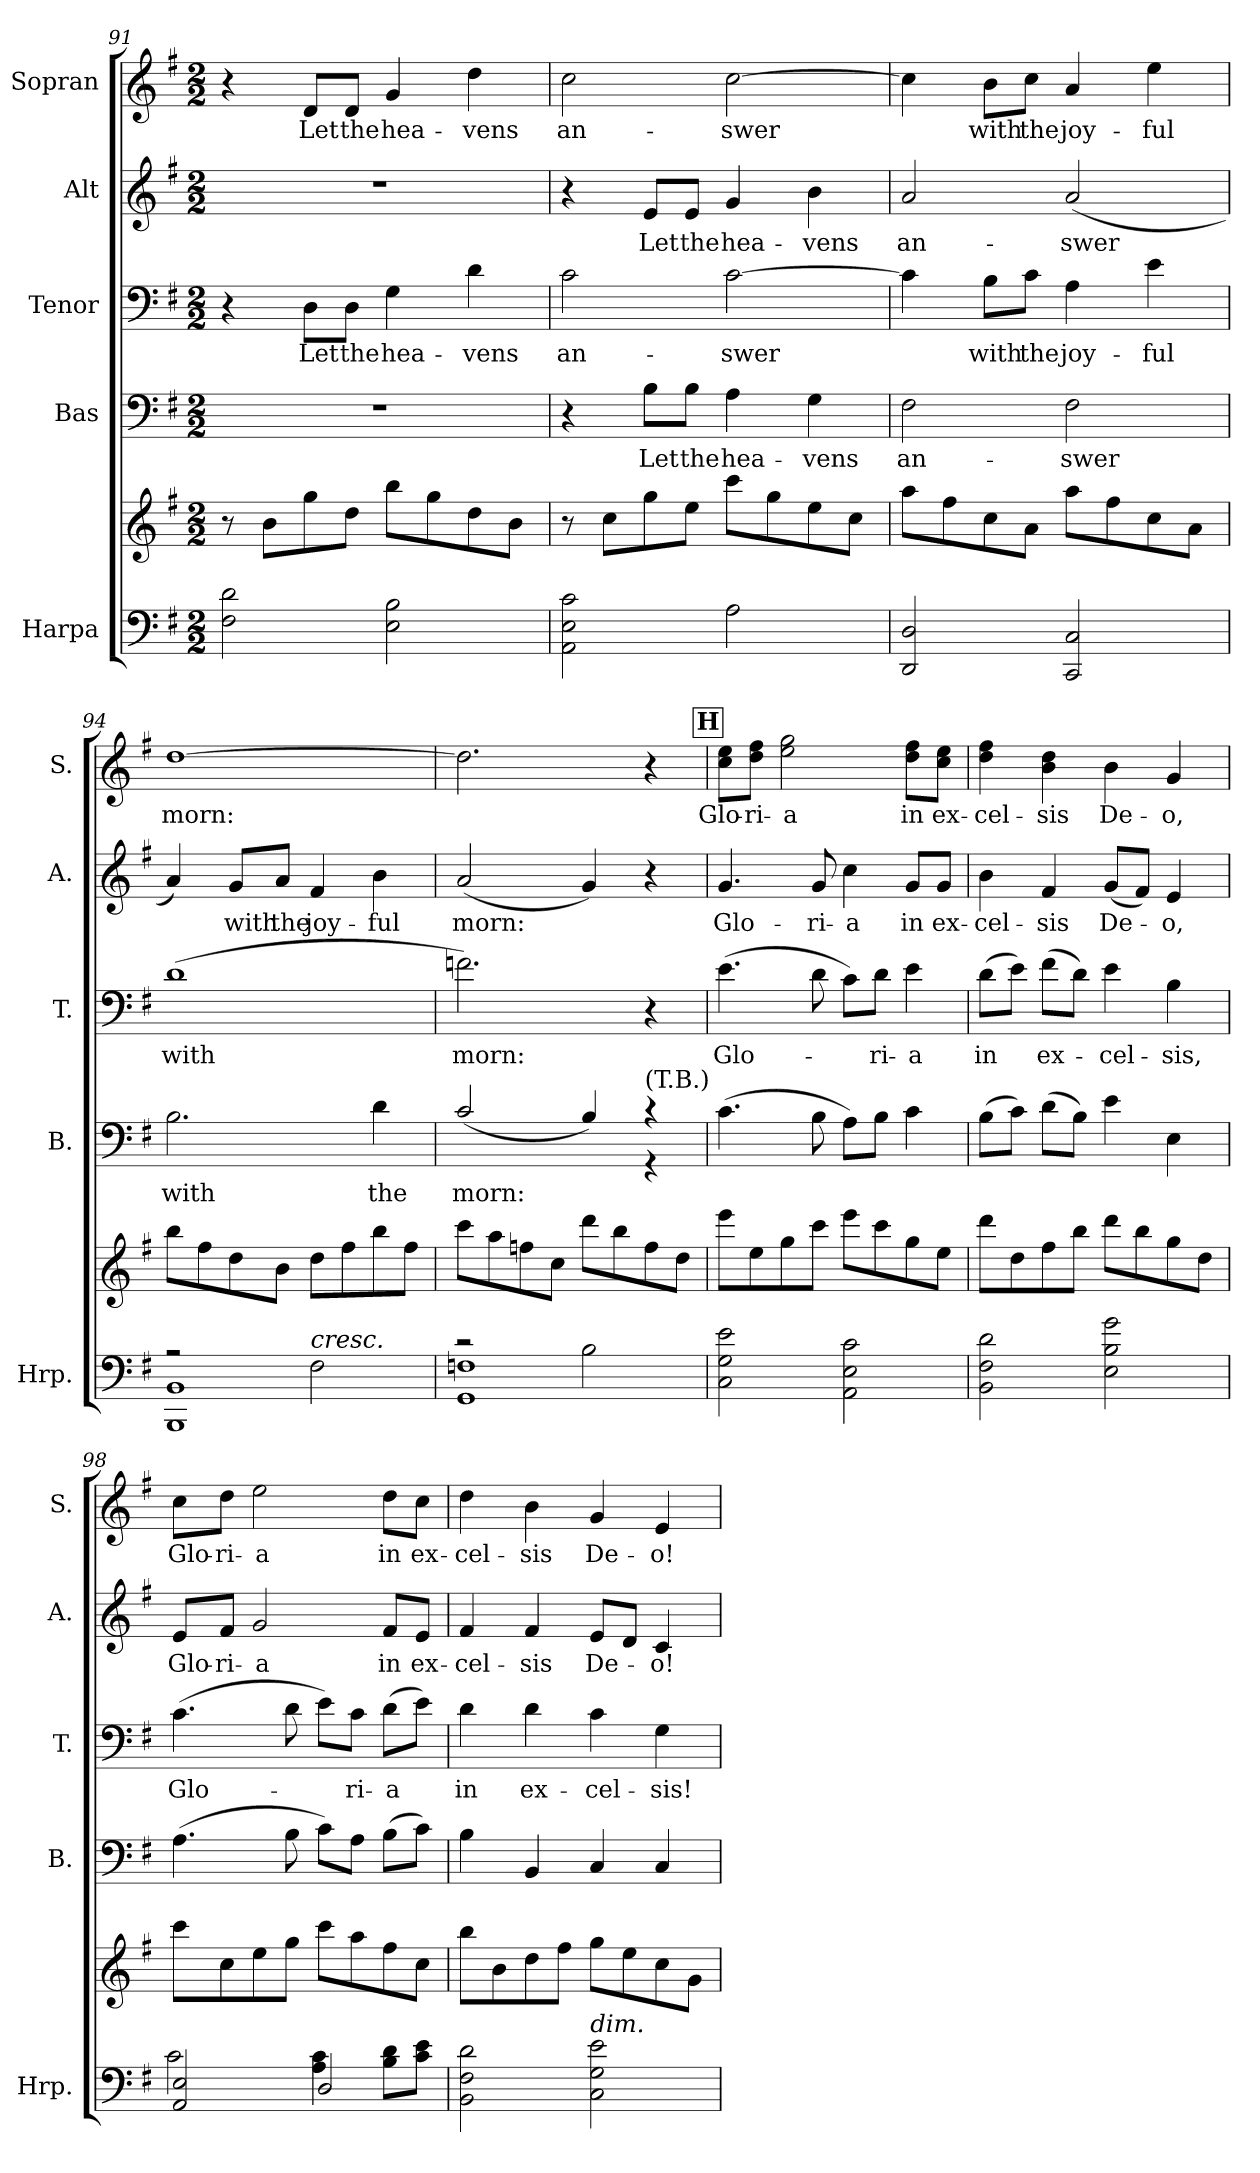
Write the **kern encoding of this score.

**kern	**kern	**dynam	**kern	**text	**kern	**text	**kern	**text	**kern	**text
*part5	*part5	*part5	*part4	*part4	*part3	*part3	*part2	*part2	*part1	*part1
*staff6	*staff5	*staff5/6	*staff4	*staff4	*staff3	*staff3	*staff2	*staff2	*staff1	*staff1
*I"Harpa	*	*	*I"Bas	*	*I"Tenor	*	*I"Alt	*	*I"Sopran	*
*I'Hrp.	*	*	*I'B.	*	*I'T.	*	*I'A.	*	*I'S.	*
*clefF4	*clefG2	*	*clefF4	*	*clefF4	*	*clefG2	*	*clefG2	*
*k[f#]	*k[f#]	*	*k[f#]	*	*k[f#]	*	*k[f#]	*	*k[f#]	*
*M2/2	*M2/2	*	*M2/2	*	*M2/2	*	*M2/2	*	*M2/2	*
=91	=91	=91	=91	=91	=91	=91	=91	=91	=91	=91
2F#\ 2d\	8r	.	1r	.	4r	.	1r	.	4r	.
.	8b\L	.	.	.	.	.	.	.	.	.
!	!	!	!	!	!	!LO:LY:b	!	!	!	!LO:LY:b
.	8gg\	.	.	.	8D\L	Let	.	.	8d/L	Let
!	!	!	!	!	!	!LO:LY:b	!	!	!	!LO:LY:b
.	8dd\J	.	.	.	8D\J	the	.	.	8d/J	the
!	!	!	!	!	!	!LO:LY:b	!	!	!	!LO:LY:b
2E\ 2B\	8bb\L	.	.	.	4G\	hea-	.	.	4g/	hea-
.	8gg\	.	.	.	.	.	.	.	.	.
!	!	!	!	!	!	!LO:LY:b	!	!	!	!LO:LY:b
.	8dd\	.	.	.	4d\	-vens	.	.	4dd\	-vens
.	8b\J	.	.	.	.	.	.	.	.	.
=92	=92	=92	=92	=92	=92	=92	=92	=92	=92	=92
!	!	!	!	!	!	!LO:LY:b	!	!	!	!LO:LY:b
2AA\ 2E\ 2c\	8r	.	4r	.	2c\	an-	4r	.	2cc\	an-
.	8cc\L	.	.	.	.	.	.	.	.	.
!	!	!	!	!LO:LY:b	!	!	!	!LO:LY:b	!	!
.	8gg\	.	8B\L	Let	.	.	8e/L	Let	.	.
!	!	!	!	!LO:LY:b	!	!	!	!LO:LY:b	!	!
.	8ee\J	.	8B\J	the	.	.	8e/J	the	.	.
!	!	!	!	!LO:LY:b	!	!LO:LY:b	!	!LO:LY:b	!	!LO:LY:b
2A\	8ccc\L	.	4A\	hea-	[2c\	-swer	4g/	hea-	[2cc\	-swer
.	8gg\	.	.	.	.	.	.	.	.	.
!	!	!	!	!LO:LY:b	!	!	!	!LO:LY:b	!	!
.	8ee\	.	4G\	-vens	.	.	4b\	-vens	.	.
.	8cc\J	.	.	.	.	.	.	.	.	.
=93	=93	=93	=93	=93	=93	=93	=93	=93	=93	=93
!	!	!	!	!LO:LY:b	!	!	!	!LO:LY:b	!	!
2DD/ 2D/	8aa\L	.	2F#\	an-	4c\]	.	2a/	an-	4cc\]	.
.	8ff#\	.	.	.	.	.	.	.	.	.
!	!	!	!	!	!	!LO:LY:b	!	!	!	!LO:LY:b
.	8cc\	.	.	.	8B\L	with	.	.	8b\L	with
!	!	!	!	!	!	!LO:LY:b	!	!	!	!LO:LY:b
.	8a\J	.	.	.	8c\J	the	.	.	8cc\J	the
!	!	!	!	!LO:LY:b	!	!LO:LY:b	!	!LO:LY:b	!	!LO:LY:b
2CC/ 2C/	8aa\L	.	2F#\	-swer	4A\	joy-	(2a/	-swer	4a/	joy-
.	8ff#\	.	.	.	.	.	.	.	.	.
!	!	!	!	!	!	!LO:LY:b	!	!	!	!LO:LY:b
.	8cc\	.	.	.	4e\	-ful	.	.	4ee\	-ful
.	8a\J	.	.	.	.	.	.	.	.	.
!!LO:PB:g=z
=94	=94	=94	=94	=94	=94	=94	=94	=94	=94	=94
*^	*	*	*	*	*	*	*	*	*	*
!	!	!	!	!	!LO:LY:b	!	!LO:LY:b	!	!	!	!LO:LY:b
1BBB 1BB	2rA	8bb\L	.	2.B\	with	(1d	with	4a/)	.	[1dd	morn:
.	.	8ff#\	.	.	.	.	.	.	.	.	.
!	!	!	!	!	!	!	!	!	!LO:LY:b	!	!
.	.	8dd\	.	.	.	.	.	8g/L	with	.	.
!	!	!	!	!	!	!	!	!	!LO:LY:b	!	!
.	.	8b\J	.	.	.	.	.	8a/J	the	.	.
!	!LO:TX:a:i:t=cresc.	!	!	!	!	!	!	!	!	!	!
!	!	!	!	!	!	!	!	!	!LO:LY:b	!	!
.	2F#\	8dd\L	.	.	.	.	.	4f#/	joy-	.	.
.	.	8ff#\	.	.	.	.	.	.	.	.	.
!	!	!	!	!	!LO:LY:b	!	!	!	!LO:LY:b	!	!
.	.	8bb\	.	4d\	the	.	.	4b\	-ful	.	.
.	.	8ff#\J	.	.	.	.	.	.	.	.	.
=95	=95	=95	=95	=95	=95	=95	=95	=95	=95	=95	=95
!	!	!	!	!	!LO:LY:b	!	!LO:LY:b	!	!LO:LY:b	!	!
*	*	*	*	*^	*	*	*	*	*	*	*
1GG 1Fn	2rc	8ccc\L	.	(2c/	2.ryy	morn:	2.fn\)	morn:	(2a/	morn:	2.dd\]	.
.	.	8aa\	.	.	.	.	.	.	.	.	.	.
.	.	8ffn\	.	.	.	.	.	.	.	.	.	.
.	.	8cc\J	.	.	.	.	.	.	.	.	.	.
.	2B\	8ddd\L	.	4B/)	.	.	.	.	4g/)	.	.	.
.	.	8bb\	.	.	.	.	.	.	.	.	.	.
!	!	!	!	!LO:TX:a:t=(T.B.)	!	!	!	!	!	!	!	!
.	.	8ff\	.	4r	4r	.	4r	.	4r	.	4r	.
.	.	8dd\J	.	.	.	.	.	.	.	.	.	.
*v	*v	*	*	*v	*v	*	*	*	*	*	*	*
!!LO:REH:place=s1:a:B:fs=14:t=H
=96	=96	=96	=96	=96	=96	=96	=96	=96	=96	=96
!	!	!LO:DY:b	!	!	!	!LO:LY:b	!	!LO:LY:b	!	!LO:LY:b
2C\ 2G\ 2e\	8eee\L	other-dynamics	(4.c\	.	(4.e\	Glo-	4.g/	Glo-	8cc\ 8ee\L	Glo-
!	!	!	!	!	!	!	!	!	!	!LO:LY:b
.	8ee\	.	.	.	.	.	.	.	8dd\ 8ff#\J	-ri-
!	!	!	!	!	!	!	!	!	!	!LO:LY:b
.	8gg\	.	.	.	.	.	.	.	2ee\ 2gg\	-a
!	!	!	!	!	!	!	!	!LO:LY:b	!	!
.	8ccc\J	.	8B\	.	8d\	.	8g/	-ri-	.	.
!	!	!	!	!	!	!	!	!LO:LY:b	!	!
2AA\ 2E\ 2c\	8eee\L	.	8A\L)	.	8c\L)	.	4cc\	-a	.	.
!	!	!	!	!	!	!LO:LY:b	!	!	!	!
.	8ccc\	.	8B\J	.	8d\J	-ri-	.	.	.	.
!	!	!	!	!	!	!LO:LY:b	!	!LO:LY:b	!	!LO:LY:b
.	8gg\	.	4c\	.	4e\	-a	8g/L	in	8dd\ 8ff#\L	in
!	!	!	!	!	!	!	!	!LO:LY:b	!	!LO:LY:b
.	8ee\J	.	.	.	.	.	8g/J	ex-	8cc\ 8ee\J	ex-
!!LO:LB:g=z
=97	=97	=97	=97	=97	=97	=97	=97	=97	=97	=97
!	!	!	!	!	!	!LO:LY:b	!	!LO:LY:b	!	!LO:LY:b
2BB\ 2F#\ 2d\	8ddd\L	.	(8B\L	.	(8d\L	in	4b\	-cel-	4dd\ 4ff#\	-cel-
.	8dd\	.	8c\J)	.	8e\J)	.	.	.	.	.
!	!	!	!	!	!	!LO:LY:b	!	!LO:LY:b	!	!LO:LY:b
.	8ff#\	.	(8d\L	.	(8f#\L	ex-	4f#/	-sis	4b\ 4dd\	-sis
.	8bb\J	.	8B\J)	.	8d\J)	.	.	.	.	.
!	!	!	!	!	!	!LO:LY:b	!	!LO:LY:b	!	!LO:LY:b
2E\ 2B\ 2g\	8ddd\L	.	4e\	.	4e\	-cel-	(8g/L	De-	4b\	De-
.	8bb\	.	.	.	.	.	8f#/J)	.	.	.
!	!	!	!	!	!	!LO:LY:b	!	!LO:LY:b	!	!LO:LY:b
.	8gg\	.	4E\	.	4B\	-sis,	4e/	-o,	4g/	-o,
.	8dd\J	.	.	.	.	.	.	.	.	.
=98	=98	=98	=98	=98	=98	=98	=98	=98	=98	=98
*^	*	*	*	*	*	*	*	*	*	*
!	!	!	!	!	!	!	!LO:LY:b	!	!LO:LY:b	!	!LO:LY:b
2AA/ 2E/	2c\	8ccc\L	.	(4.A\	.	(4.c\	Glo-	8e/L	Glo-	8cc\L	Glo-
!	!	!	!	!	!	!	!	!	!LO:LY:b	!	!LO:LY:b
.	.	8cc\	.	.	.	.	.	8f#/J	-ri-	8dd\J	-ri-
!	!	!	!	!	!	!	!	!	!LO:LY:b	!	!LO:LY:b
.	.	8ee\	.	.	.	.	.	2g/	-a	2ee\	-a
.	.	8gg\J	.	8B\	.	8d\	.	.	.	.	.
2D/	4A\ 4c\	8ccc\L	.	8c\L)	.	8e\L)	.	.	.	.	.
!	!	!	!	!	!	!	!LO:LY:b	!	!	!	!
.	.	8aa\	.	8A\J	.	8c\J	-ri-	.	.	.	.
!	!	!	!	!	!	!	!LO:LY:b	!	!LO:LY:b	!	!LO:LY:b
.	8B\ 8d\L	8ff#\	.	(8B\L	.	(8d\L	-a	8f#/L	in	8dd\L	in
!	!	!	!	!	!	!	!	!	!LO:LY:b	!	!LO:LY:b
.	8c\ 8e\J	8cc\J	.	8c\J)	.	8e\J)	.	8e/J	ex-	8cc\J	ex-
=99	=99	=99	=99	=99	=99	=99	=99	=99	=99	=99	=99
!	!	!	!	!	!	!	!LO:LY:b	!	!LO:LY:b	!	!LO:LY:b
*v	*v	*	*	*	*	*	*	*	*	*	*
2BB\ 2F#\ 2d\	8bb\L	.	4B\	.	4d\	in	4f#/	-cel-	4dd\	-cel-
.	8b\	.	.	.	.	.	.	.	.	.
!	!	!	!	!	!	!LO:LY:b	!	!LO:LY:b	!	!LO:LY:b
.	8dd\	.	4BB/	.	4d\	ex-	4f#/	-sis	4b\	-sis
.	8ff#\J	.	.	.	.	.	.	.	.	.
!LO:TX:a:i:t=dim.	!	!	!	!	!	!	!	!	!	!
!	!	!	!	!	!	!LO:LY:b	!	!LO:LY:b	!	!LO:LY:b
2C\ 2G\ 2e\	8gg\L	.	4C/	.	4c\	-cel-	8e/L	De-	4g/	De-
.	8ee\	.	.	.	.	.	8d/J	.	.	.
!	!	!	!	!	!	!LO:LY:b	!	!LO:LY:b	!	!LO:LY:b
.	8cc\	.	4C/	.	4G\	-sis!	4c/	-o!	4e/	-o!
.	8g\J	.	.	.	.	.	.	.	.	.
=	=	=	=	=	=	=	=	=	=	=
*-	*-	*-	*-	*-	*-	*-	*-	*-	*-	*-
